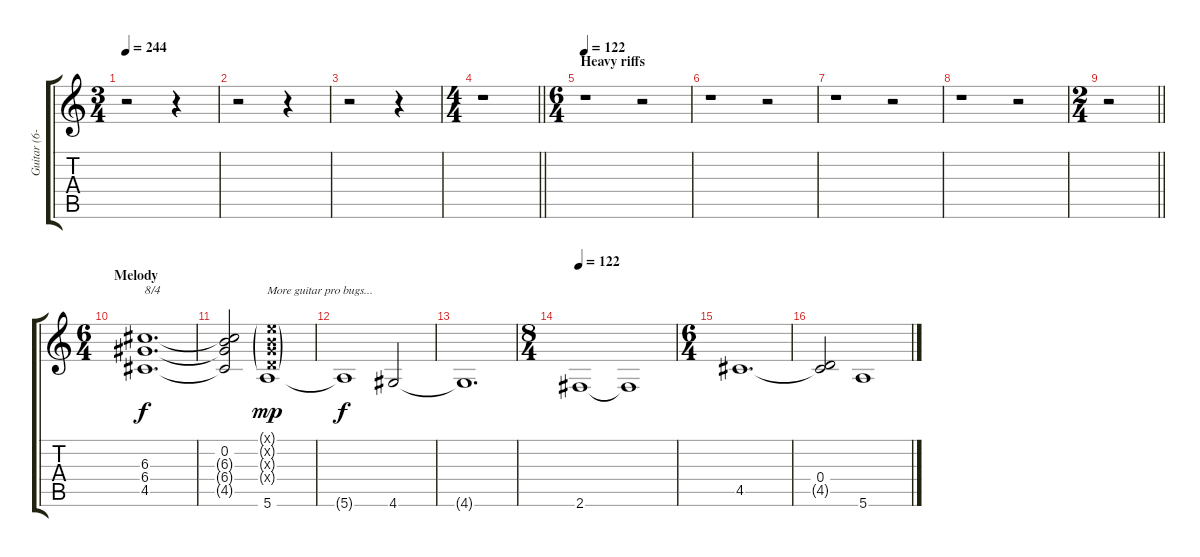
\track ("Guitar (6-string)" "Guitar (6-") {instrument distortionguitar}
\staff {score tabs}
\tuning (E4 B3 G3 D3 A2 E2) {hide}
\ts (3 4)
\tempo 244
\clef g2
\ks c
r.2{dy f} r.4 |
r.2 r.4 |
r.2 r.4 |
\ts (4 4)
\barLineRight lightlight
r.1 |
\ts (6 4)
\section ("" "Heavy riffs")
\tempo 122
r.1 r.2 |
r.1 r.2 |
r.1 r.2 |
r.1 r.2 |
\ts (2 4)
\barLineRight lightlight
r.2 |
\ts (6 4)
\section ("" "Melody")
(6.3 6.4 4.5).1{d txt "8/4" volume 11 balance 0} |
(0.2 6.3{t} 6.4{t} 4.5{t}).2 (0.1{g x} 0.2{g x} 0.3{g x} 0.4{g x} 5.6).1{txt "More guitar pro bugs..." dy mp} |
5.6{t}.1{dy f} 4.6.2 |
4.6{t}.1{d} |
\ts (8 4)
\tempo 122
2.6.1 2.6{t}.1 |
\ts (6 4)
4.5.1{d} |
(0.4 4.5{t}).2 5.6.1
